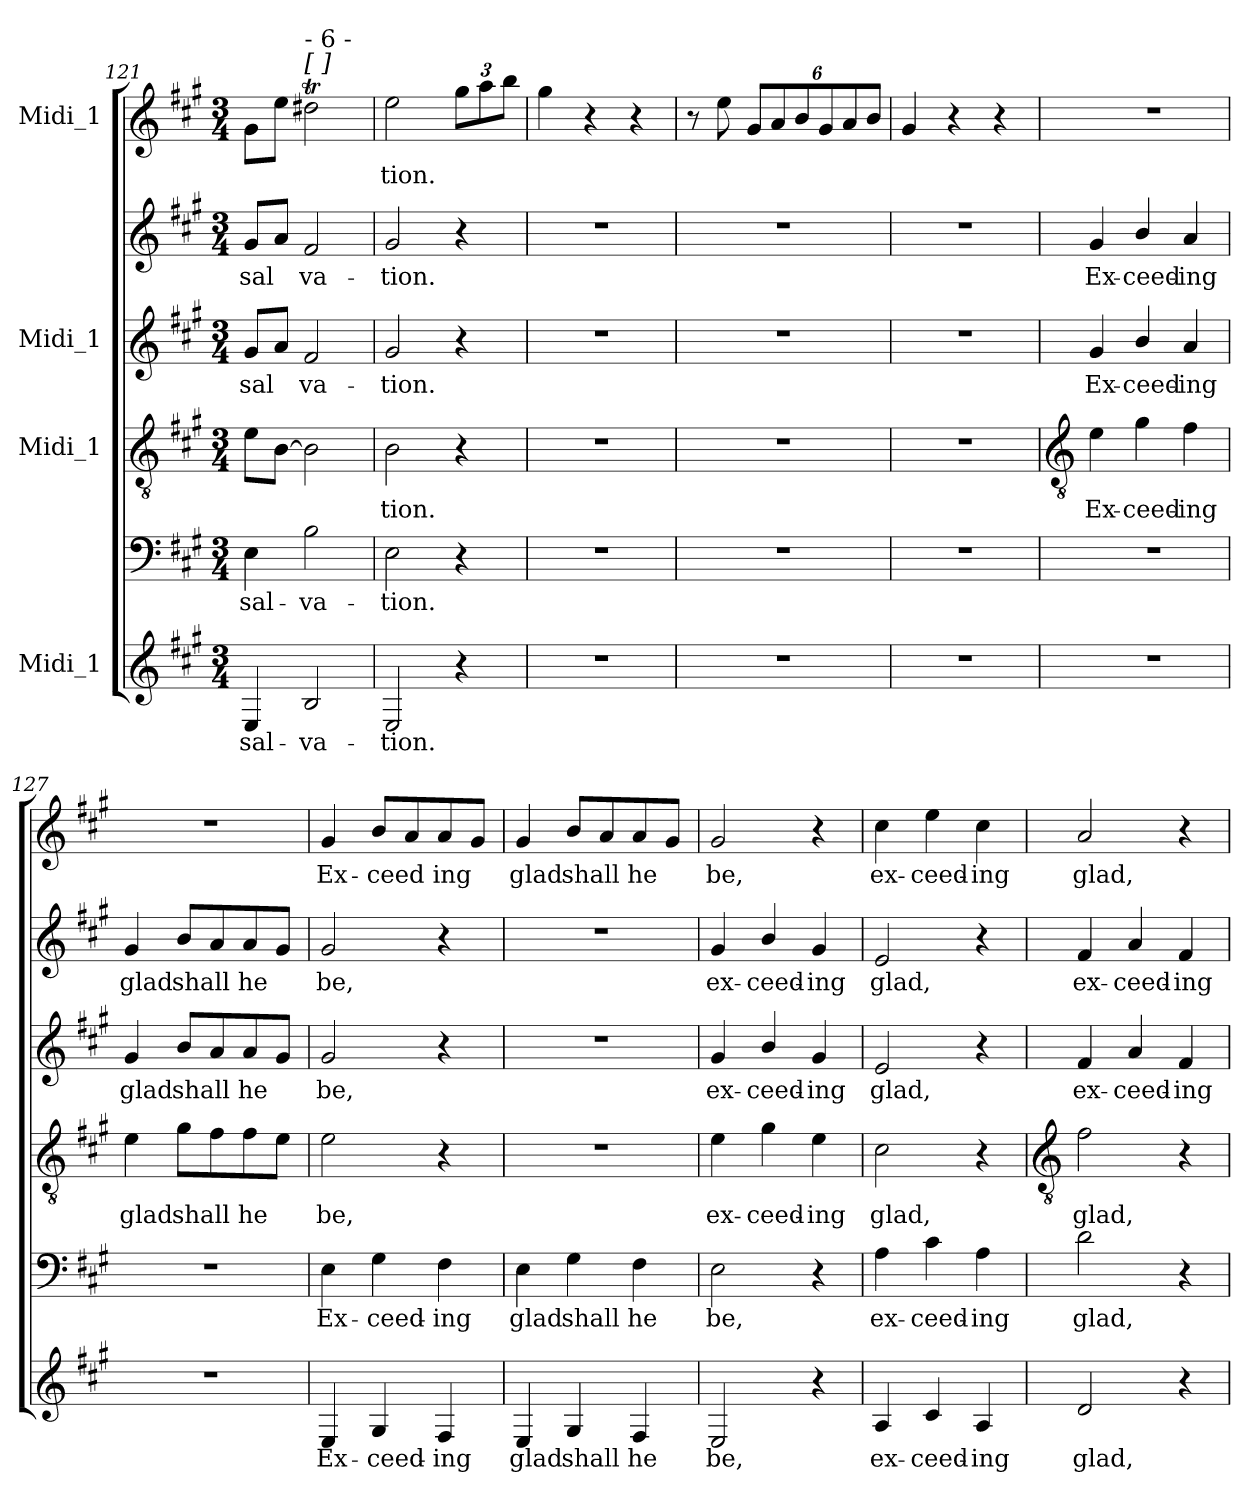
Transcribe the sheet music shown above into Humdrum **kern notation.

**kern	**text	**kern	**text	**kern	**text	**kern	**text	**kern	**text	**kern	**text
*part4	*part4	*part4	*part4	*part3	*part3	*part2	*part2	*part2	*part2	*part1	*part1
*staff6	*staff6	*staff5	*staff5	*staff4	*staff4	*staff3	*staff3	*staff2	*staff2	*staff1	*staff1
*I"Midi_1	*	*	*	*I"Midi_1	*	*I"Midi_1	*	*	*	*I"Midi_1	*
*	*	*clefF4	*	*clefGv2	*	*clefG2	*	*clefG2	*	*clefG2	*
*k[f#c#g#]	*	*k[f#c#g#]	*	*k[f#c#g#]	*	*k[f#c#g#]	*	*k[f#c#g#]	*	*k[f#c#g#]	*
*A:	*	*A:	*	*A:	*	*A:	*	*A:	*	*A:	*
*M3/4	*	*M3/4	*	*M3/4	*	*M3/4	*	*M3/4	*	*M3/4	*
=121	=121	=121	=121	=121	=121	=121	=121	=121	=121	=121	=121
!	!LO:LY:b	!	!LO:LY:b	!	!	!	!LO:LY:b	!	!LO:LY:b	!	!
4E	sal-	4E	sal-	8eL	.	8g#L	sal	8g#L	sal	8g#L	.
.	.	.	.	[8BJ	.	8aJ	.	8aJ	.	8eeJ	.
!	!	!	!	!	!	!	!	!	!	!LO:TX:a:t=[   ]	!
!	!	!	!	!	!	!	!	!	!	!LO:TX:a:t=- 6 -	!
!	!LO:LY:b	!	!LO:LY:b	!	!	!	!LO:LY:b	!	!LO:LY:b	!	!
2B	-va-	2B	-va-	2B]	.	2f#	va-	2f#	va-	2dd#Xt	.
=122	=122	=122	=122	=122	=122	=122	=122	=122	=122	=122	=122
!	!LO:LY:b	!	!LO:LY:b	!	!LO:LY:b	!	!LO:LY:b	!	!LO:LY:b	!	!LO:LY:b
2E	-tion.	2E	-tion.	2B	tion.	2g#	-tion.	2g#	-tion.	2ee	tion.
4r	.	4r	.	4r	.	4r	.	4r	.	12gg#L	.
.	.	.	.	.	.	.	.	.	.	12aa	.
.	.	.	.	.	.	.	.	.	.	12bbJ	.
=123	=123	=123	=123	=123	=123	=123	=123	=123	=123	=123	=123
!LO:N:vis=1	!	!LO:N:vis=1	!	!LO:N:vis=1	!	!LO:N:vis=1	!	!LO:N:vis=1	!	!	!
2.r	.	2.r	.	2.r	.	2.r	.	2.r	.	4gg#	.
.	.	.	.	.	.	.	.	.	.	4r	.
.	.	.	.	.	.	.	.	.	.	4r	.
=124	=124	=124	=124	=124	=124	=124	=124	=124	=124	=124	=124
!LO:N:vis=1	!	!LO:N:vis=1	!	!LO:N:vis=1	!	!LO:N:vis=1	!	!LO:N:vis=1	!	!	!
2.r	.	2.r	.	2.r	.	2.r	.	2.r	.	8r	.
.	.	.	.	.	.	.	.	.	.	8ee	.
.	.	.	.	.	.	.	.	.	.	12g#L	.
.	.	.	.	.	.	.	.	.	.	12a	.
.	.	.	.	.	.	.	.	.	.	12b	.
.	.	.	.	.	.	.	.	.	.	12g#	.
.	.	.	.	.	.	.	.	.	.	12a	.
.	.	.	.	.	.	.	.	.	.	12bJ	.
=125	=125	=125	=125	=125	=125	=125	=125	=125	=125	=125	=125
!LO:N:vis=1	!	!LO:N:vis=1	!	!LO:N:vis=1	!	!LO:N:vis=1	!	!LO:N:vis=1	!	!	!
2.r	.	2.r	.	2.r	.	2.r	.	2.r	.	4g#	.
.	.	.	.	.	.	.	.	.	.	4r	.
.	.	.	.	.	.	.	.	.	.	4r	.
!!LO:LB:g=z
=126	=126	=126	=126	=126	=126	=126	=126	=126	=126	=126	=126
*	*	*	*	*clefGv2	*	*	*	*	*	*	*
!LO:N:vis=1	!	!LO:N:vis=1	!	!	!LO:LY:b	!	!LO:LY:b	!	!LO:LY:b	!LO:N:vis=1	!
2.r	.	2.r	.	4e	Ex-	4g#	Ex-	4g#	Ex-	2.r	.
!	!	!	!	!	!LO:LY:b	!	!LO:LY:b	!	!LO:LY:b	!	!
.	.	.	.	4g#	-ceed-	4b/	-ceed-	4b/	-ceed-	.	.
!	!	!	!	!	!LO:LY:b	!	!LO:LY:b	!	!LO:LY:b	!	!
.	.	.	.	4f#	-ing	4a	-ing	4a	-ing	.	.
=127	=127	=127	=127	=127	=127	=127	=127	=127	=127	=127	=127
!LO:N:vis=1	!	!LO:N:vis=1	!	!	!LO:LY:b	!	!LO:LY:b	!	!LO:LY:b	!LO:N:vis=1	!
2.r	.	2.r	.	4e	glad	4g#	glad	4g#	glad	2.r	.
!	!	!	!	!	!LO:LY:b	!	!LO:LY:b	!	!LO:LY:b	!	!
.	.	.	.	8g#L	shall	8bL	shall	8bL	shall	.	.
.	.	.	.	8f#	.	8a	.	8a	.	.	.
!	!	!	!	!	!LO:LY:b	!	!LO:LY:b	!	!LO:LY:b	!	!
.	.	.	.	8f#	he	8a	he	8a	he	.	.
.	.	.	.	8eJ	.	8g#J	.	8g#J	.	.	.
=128	=128	=128	=128	=128	=128	=128	=128	=128	=128	=128	=128
!	!LO:LY:b	!	!LO:LY:b	!	!LO:LY:b	!	!LO:LY:b	!	!LO:LY:b	!	!LO:LY:b
4E	Ex-	4E	Ex-	2e	be,	2g#	be,	2g#	be,	4g#	Ex-
!	!LO:LY:b	!	!LO:LY:b	!	!	!	!	!	!	!	!LO:LY:b
4G#	-ceed-	4G#	-ceed-	.	.	.	.	.	.	8bL	-ceed
.	.	.	.	.	.	.	.	.	.	8a	.
!	!LO:LY:b	!	!LO:LY:b	!	!	!	!	!	!	!	!LO:LY:b
4F#	-ing	4F#	-ing	4r	.	4r	.	4r	.	8a	ing
.	.	.	.	.	.	.	.	.	.	8g#J	.
=129	=129	=129	=129	=129	=129	=129	=129	=129	=129	=129	=129
!	!LO:LY:b	!	!LO:LY:b	!LO:N:vis=1	!	!LO:N:vis=1	!	!LO:N:vis=1	!	!	!LO:LY:b
4E	glad	4E	glad	2.r	.	2.r	.	2.r	.	4g#	glad
!	!LO:LY:b	!	!LO:LY:b	!	!	!	!	!	!	!	!LO:LY:b
4G#	shall	4G#	shall	.	.	.	.	.	.	8bL	shall
.	.	.	.	.	.	.	.	.	.	8a	.
!	!LO:LY:b	!	!LO:LY:b	!	!	!	!	!	!	!	!LO:LY:b
4F#	he	4F#	he	.	.	.	.	.	.	8a	he
.	.	.	.	.	.	.	.	.	.	8g#J	.
=130	=130	=130	=130	=130	=130	=130	=130	=130	=130	=130	=130
!	!LO:LY:b	!	!LO:LY:b	!	!LO:LY:b	!	!LO:LY:b	!	!LO:LY:b	!	!LO:LY:b
2E	be,	2E	be,	4e	ex-	4g#	ex-	4g#	ex-	2g#	be,
!	!	!	!	!	!LO:LY:b	!	!LO:LY:b	!	!LO:LY:b	!	!
.	.	.	.	4g#	-ceed-	4b/	-ceed-	4b/	-ceed-	.	.
!	!	!	!	!	!LO:LY:b	!	!LO:LY:b	!	!LO:LY:b	!	!
4r	.	4r	.	4e	-ing	4g#/	-ing	4g#/	-ing	4r	.
=131	=131	=131	=131	=131	=131	=131	=131	=131	=131	=131	=131
!	!LO:LY:b	!	!LO:LY:b	!	!LO:LY:b	!	!LO:LY:b	!	!LO:LY:b	!	!LO:LY:b
4A	ex-	4A	ex-	2c#	glad,	2e/	glad,	2e/	glad,	4cc#	ex-
!	!LO:LY:b	!	!LO:LY:b	!	!	!	!	!	!	!	!LO:LY:b
4c#	-ceed-	4c#	-ceed-	.	.	.	.	.	.	4ee	-ceed-
!	!LO:LY:b	!	!LO:LY:b	!	!	!	!	!	!	!	!LO:LY:b
4A	-ing	4A	-ing	4r	.	4r	.	4r	.	4cc#	-ing
!!LO:LB:g=z
=132	=132	=132	=132	=132	=132	=132	=132	=132	=132	=132	=132
*	*	*	*	*clefGv2	*	*	*	*	*	*	*
!	!LO:LY:b	!	!LO:LY:b	!	!LO:LY:b	!	!LO:LY:b	!	!LO:LY:b	!	!LO:LY:b
2d	glad,	2d	glad,	2f#	glad,	4f#/	ex-	4f#/	ex-	2a	glad,
!	!	!	!	!	!	!	!LO:LY:b	!	!LO:LY:b	!	!
.	.	.	.	.	.	4a/	-ceed-	4a/	-ceed-	.	.
!	!	!	!	!	!	!	!LO:LY:b	!	!LO:LY:b	!	!
4r	.	4r	.	4r	.	4f#/	-ing	4f#/	-ing	4r	.
=	=	=	=	=	=	=	=	=	=	=	=
*-	*-	*-	*-	*-	*-	*-	*-	*-	*-	*-	*-
